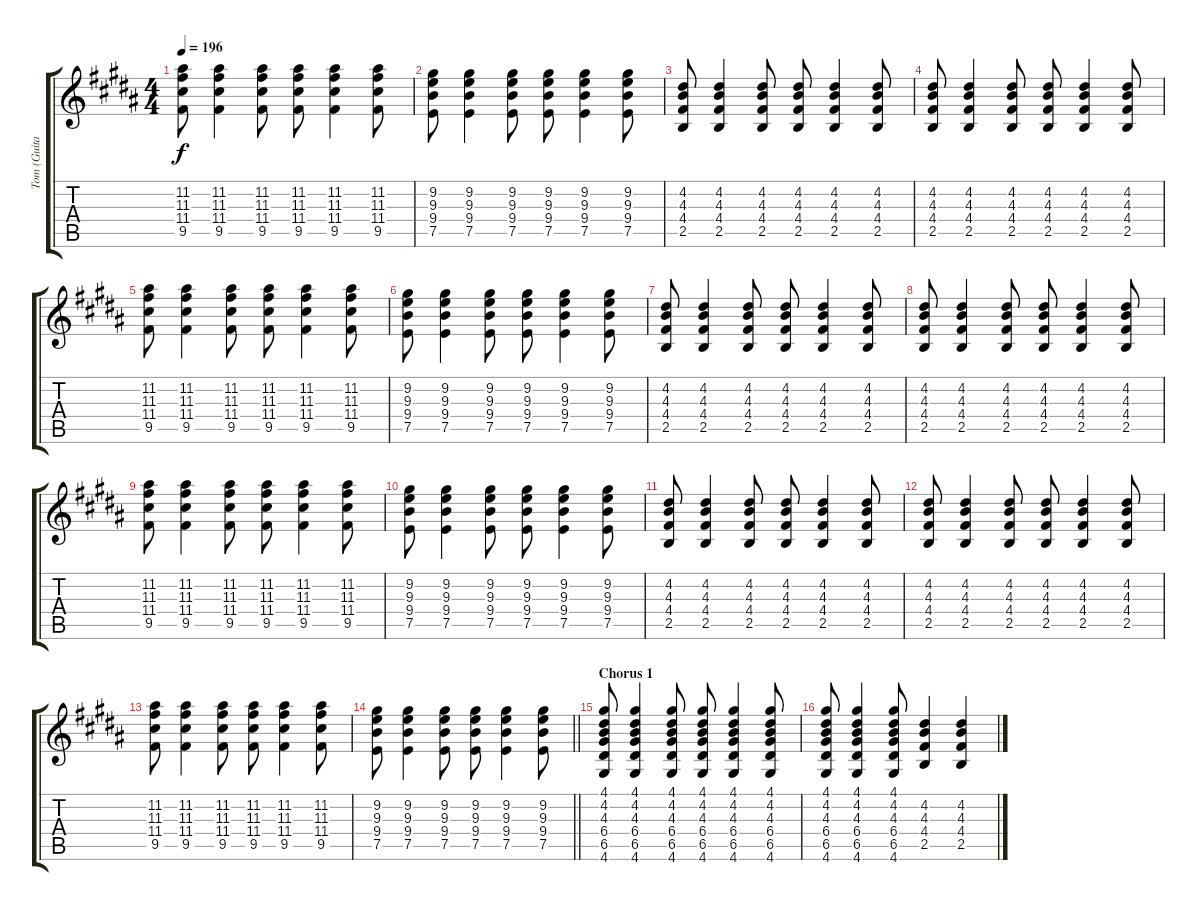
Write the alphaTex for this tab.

\track ("Tom (Guitar)" "Tom (Guita") {instrument distortionguitar}
\staff {score tabs}
\tuning (E4 B3 G3 D3 A2 E2) {hide}
\ts (4 4)
\tempo 196
\clef g2
\ks b
(11.2 11.3 11.4 9.5).8{dy f} (11.2 11.3 11.4 9.5).4 (11.2 11.3 11.4 9.5).8 (11.2 11.3 11.4 9.5).8 (11.2 11.3 11.4 9.5).4 (11.2 11.3 11.4 9.5).8 |
(9.2 9.3 9.4 7.5).8 (9.2 9.3 9.4 7.5).4 (9.2 9.3 9.4 7.5).8 (9.2 9.3 9.4 7.5).8 (9.2 9.3 9.4 7.5).4 (9.2 9.3 9.4 7.5).8 |
(4.2 4.3 4.4 2.5).8 (4.2 4.3 4.4 2.5).4 (4.2 4.3 4.4 2.5).8 (4.2 4.3 4.4 2.5).8 (4.2 4.3 4.4 2.5).4 (4.2 4.3 4.4 2.5).8 |
(4.2 4.3 4.4 2.5).8 (4.2 4.3 4.4 2.5).4 (4.2 4.3 4.4 2.5).8 (4.2 4.3 4.4 2.5).8 (4.2 4.3 4.4 2.5).4 (4.2 4.3 4.4 2.5).8 |
(11.2 11.3 11.4 9.5).8 (11.2 11.3 11.4 9.5).4 (11.2 11.3 11.4 9.5).8 (11.2 11.3 11.4 9.5).8 (11.2 11.3 11.4 9.5).4 (11.2 11.3 11.4 9.5).8 |
(9.2 9.3 9.4 7.5).8 (9.2 9.3 9.4 7.5).4 (9.2 9.3 9.4 7.5).8 (9.2 9.3 9.4 7.5).8 (9.2 9.3 9.4 7.5).4 (9.2 9.3 9.4 7.5).8 |
(4.2 4.3 4.4 2.5).8 (4.2 4.3 4.4 2.5).4 (4.2 4.3 4.4 2.5).8 (4.2 4.3 4.4 2.5).8 (4.2 4.3 4.4 2.5).4 (4.2 4.3 4.4 2.5).8 |
(4.2 4.3 4.4 2.5).8 (4.2 4.3 4.4 2.5).4 (4.2 4.3 4.4 2.5).8 (4.2 4.3 4.4 2.5).8 (4.2 4.3 4.4 2.5).4 (4.2 4.3 4.4 2.5).8 |
(11.2 11.3 11.4 9.5).8 (11.2 11.3 11.4 9.5).4 (11.2 11.3 11.4 9.5).8 (11.2 11.3 11.4 9.5).8 (11.2 11.3 11.4 9.5).4 (11.2 11.3 11.4 9.5).8 |
(9.2 9.3 9.4 7.5).8 (9.2 9.3 9.4 7.5).4 (9.2 9.3 9.4 7.5).8 (9.2 9.3 9.4 7.5).8 (9.2 9.3 9.4 7.5).4 (9.2 9.3 9.4 7.5).8 |
(4.2 4.3 4.4 2.5).8 (4.2 4.3 4.4 2.5).4 (4.2 4.3 4.4 2.5).8 (4.2 4.3 4.4 2.5).8 (4.2 4.3 4.4 2.5).4 (4.2 4.3 4.4 2.5).8 |
(4.2 4.3 4.4 2.5).8 (4.2 4.3 4.4 2.5).4 (4.2 4.3 4.4 2.5).8 (4.2 4.3 4.4 2.5).8 (4.2 4.3 4.4 2.5).4 (4.2 4.3 4.4 2.5).8 |
(11.2 11.3 11.4 9.5).8 (11.2 11.3 11.4 9.5).4 (11.2 11.3 11.4 9.5).8 (11.2 11.3 11.4 9.5).8 (11.2 11.3 11.4 9.5).4 (11.2 11.3 11.4 9.5).8 |
\barLineRight lightlight
(9.2 9.3 9.4 7.5).8 (9.2 9.3 9.4 7.5).4 (9.2 9.3 9.4 7.5).8 (9.2 9.3 9.4 7.5).8 (9.2 9.3 9.4 7.5).4 (9.2 9.3 9.4 7.5).8 |
\section ("" "Chorus 1")
(4.1 4.2 4.3 6.4 6.5 4.6).8 (4.1 4.2 4.3 6.4 6.5 4.6).4 (4.1 4.2 4.3 6.4 6.5 4.6).8 (4.1 4.2 4.3 6.4 6.5 4.6).8 (4.1 4.2 4.3 6.4 6.5 4.6).4 (4.1 4.2 4.3 6.4 6.5 4.6).8 |
(4.1 4.2 4.3 6.4 6.5 4.6).8 (4.1 4.2 4.3 6.4 6.5 4.6).4 (4.1 4.2 4.3 6.4 6.5 4.6).8 (4.2 4.3 4.4 2.5).4 (4.2 4.3 4.4 2.5).4
